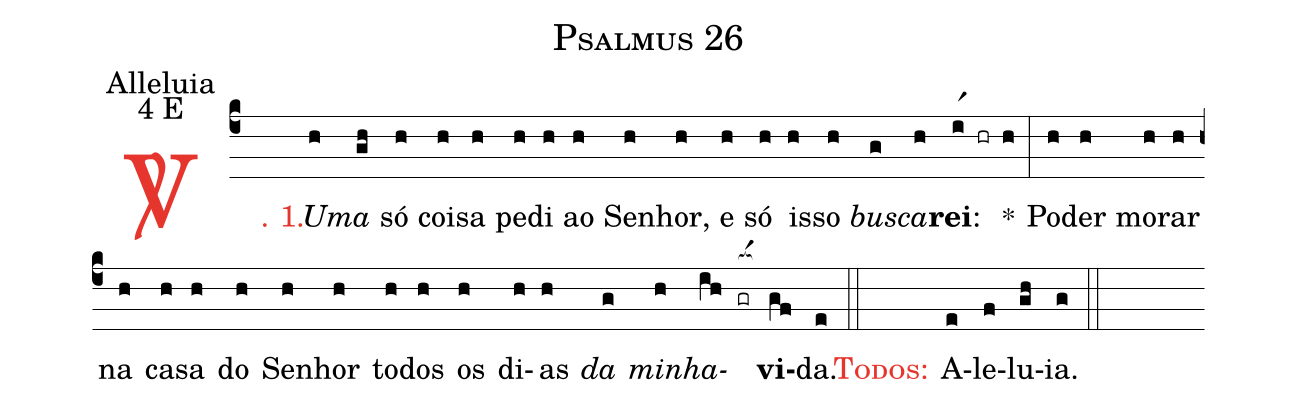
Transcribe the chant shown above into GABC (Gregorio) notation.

name: Psalmus 26;
office-part: Alleluia;
mode: 4;
mode-differentia: E;
%%
(c4)

<c><sp>V/</sp>. 1.</c>() <i>U</i>(h)<i>ma</i>(gh) só(h) coi(h)sa(h) pe(h)di(h) ao(h) Se(h)nhor,(h) e(h) só(h) is(h)so(h) <i>bus</i>(g)<i>ca</i>(h)<b>rei</b>:(ir1 hr h) *(:) Po(h)der(h) mo(h)rar(h) na(h) ca(h)sa(h) do(h) Se(h)nhor(h) to(h)dos(h) os(h) di(h)as(h) <i>da</i>(g) <i>mi</i>(h)<i>nha</i>(ih)<nlba>(gr[ocba:1{])<b>vi</b></nlba>(gf[ocba:0}])da.(e)

(::)

<c><sc>Todos</sc>:</c>() A(e)le(f)lu(gh)ia.(g)

(::)
